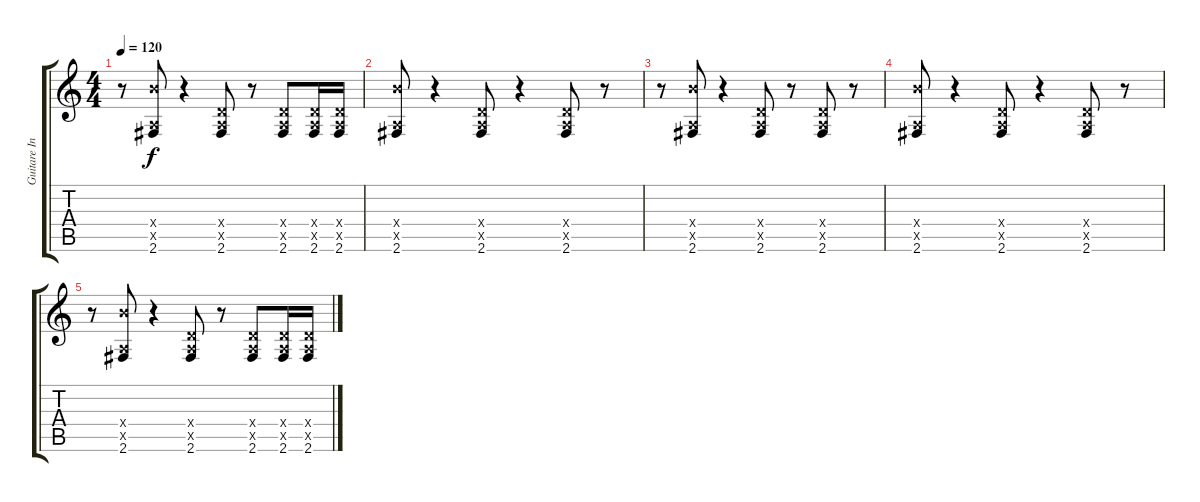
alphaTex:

\track ("Guitare Intro" "Guitare In") {instrument acousticguitarnylon}
\staff {score tabs}
\tuning (E4 B3 G3 D3 A2 E2) {hide}
\ts (4 4)
\tempo 120
\clef g2
\ks c
r.8{dy f} (9.4{x} 0.5{x} 2.6).8 r.4 (0.4{x} 0.5{x} 2.6).8 r.8 (0.4{x} 0.5{x} 2.6).8 (0.4{x} 0.5{x} 2.6).16 (0.4{x} 0.5{x} 2.6).16 |
(9.4{x} 0.5{x} 2.6).8 r.4 (0.4{x} 0.5{x} 2.6).8 r.4 (0.4{x} 0.5{x} 2.6).8 r.8 |
r.8 (9.4{x} 0.5{x} 2.6).8 r.4 (0.4{x} 0.5{x} 2.6).8 r.8 (0.4{x} 0.5{x} 2.6).8 r.8 |
(9.4{x} 0.5{x} 2.6).8 r.4 (0.4{x} 0.5{x} 2.6).8 r.4 (0.4{x} 0.5{x} 2.6).8 r.8 |
r.8 (9.4{x} 0.5{x} 2.6).8 r.4 (0.4{x} 0.5{x} 2.6).8 r.8 (0.4{x} 0.5{x} 2.6).8 (0.4{x} 0.5{x} 2.6).16 (0.4{x} 0.5{x} 2.6).16
